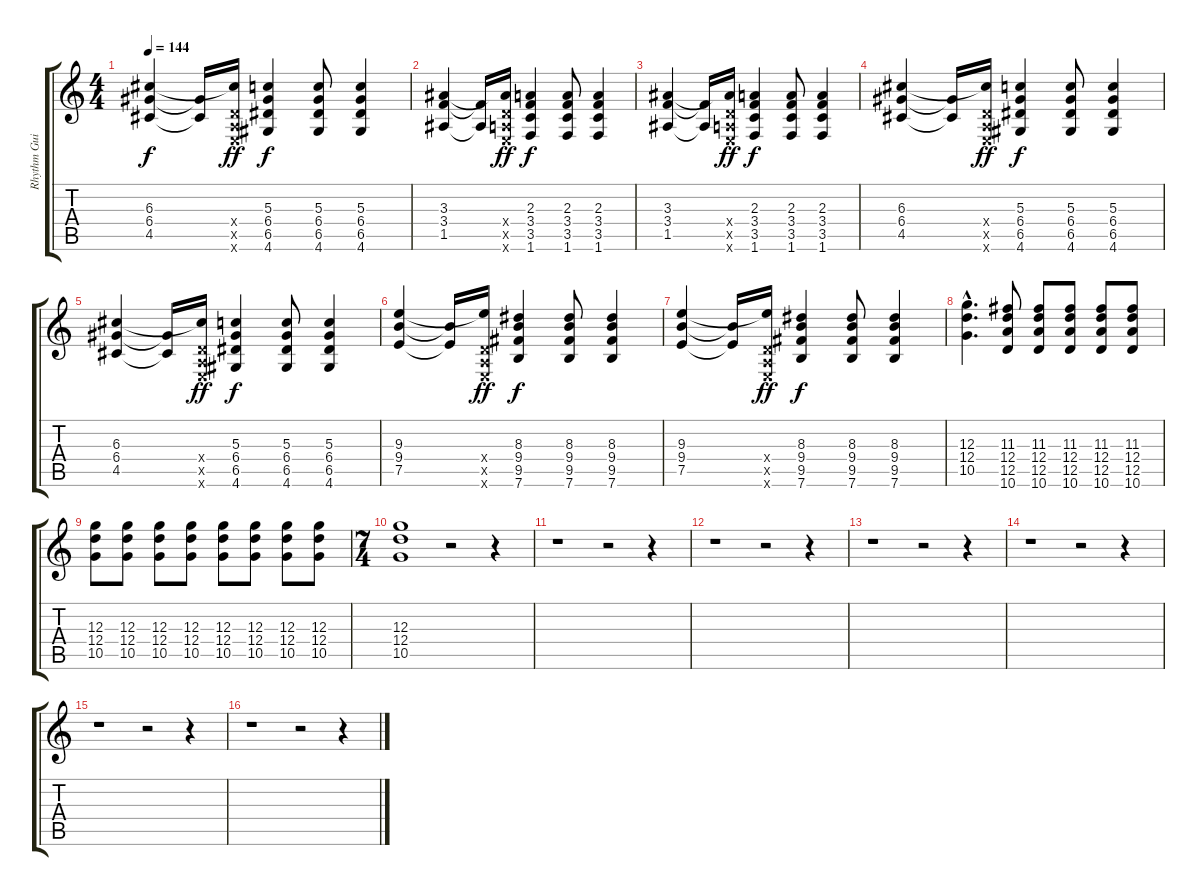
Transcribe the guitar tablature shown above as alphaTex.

\track ("Rhythm Guitar 2" "Rhythm Gui") {instrument overdrivenguitar}
\staff {score tabs}
\tuning (E4 B3 G3 D3 A2 E2) {hide}
\ts (4 4)
\tempo 144
\clef g2
\ks c
(6.3 6.4 4.5).4{dy f} (6.4{t} 4.5{t}).16 (6.3{t} 0.4{x} 0.5{x} 0.6{x}).16{dy ff} (5.3 6.4 6.5 4.6).4{dy f} (5.3 6.4 6.5 4.6).8 (5.3 6.4 6.5 4.6).4 |
(3.3 3.4 1.5).4 (3.4{t} 1.5{t}).16 (3.3{t} 0.4{x} 0.5{x} 0.6{x}).16{dy ff} (2.3 3.4 3.5 1.6).4{dy f} (2.3 3.4 3.5 1.6).8 (2.3 3.4 3.5 1.6).4 |
(3.3 3.4 1.5).4 (3.4{t} 1.5{t}).16 (3.3{t} 0.4{x} 0.5{x} 0.6{x}).16{dy ff} (2.3 3.4 3.5 1.6).4{dy f} (2.3 3.4 3.5 1.6).8 (2.3 3.4 3.5 1.6).4 |
(6.3 6.4 4.5).4 (6.4{t} 4.5{t}).16 (6.3{t} 0.4{x} 0.5{x} 0.6{x}).16{dy ff} (5.3 6.4 6.5 4.6).4{dy f} (5.3 6.4 6.5 4.6).8 (5.3 6.4 6.5 4.6).4 |
(6.3 6.4 4.5).4 (6.4{t} 4.5{t}).16 (6.3{t} 0.4{x} 0.5{x} 0.6{x}).16{dy ff} (5.3 6.4 6.5 4.6).4{dy f} (5.3 6.4 6.5 4.6).8 (5.3 6.4 6.5 4.6).4 |
(9.3 9.4 7.5).4 (9.4{t} 7.5{t}).16 (9.3{t} 0.4{x} 0.5{x} 0.6{x}).16{dy ff} (8.3 9.4 9.5 7.6).4{dy f} (8.3 9.4 9.5 7.6).8 (8.3 9.4 9.5 7.6).4 |
(9.3 9.4 7.5).4 (9.4{t} 7.5{t}).16 (9.3{t} 0.4{x} 0.5{x} 0.6{x}).16{dy ff} (8.3 9.4 9.5 7.6).4{dy f} (8.3 9.4 9.5 7.6).8 (8.3 9.4 9.5 7.6).4 |
(12.3{hac} 12.4{hac} 10.5{hac}).4{d} (11.3 12.4 12.5 10.6).8 (11.3 12.4 12.5 10.6).8 (11.3 12.4 12.5 10.6).8 (11.3 12.4 12.5 10.6).8 (11.3 12.4 12.5 10.6).8 |
(12.3 12.4 10.5).8 (12.3 12.4 10.5).8 (12.3 12.4 10.5).8 (12.3 12.4 10.5).8 (12.3 12.4 10.5).8 (12.3 12.4 10.5).8 (12.3 12.4 10.5).8 (12.3 12.4 10.5).8 |
\ts (7 4)
(12.3 12.4 10.5).1 r.2 r.4 |
r.1 r.2 r.4 |
r.1 r.2 r.4 |
r.1 r.2 r.4 |
r.1 r.2 r.4 |
r.1 r.2 r.4 |
r.1 r.2 r.4
